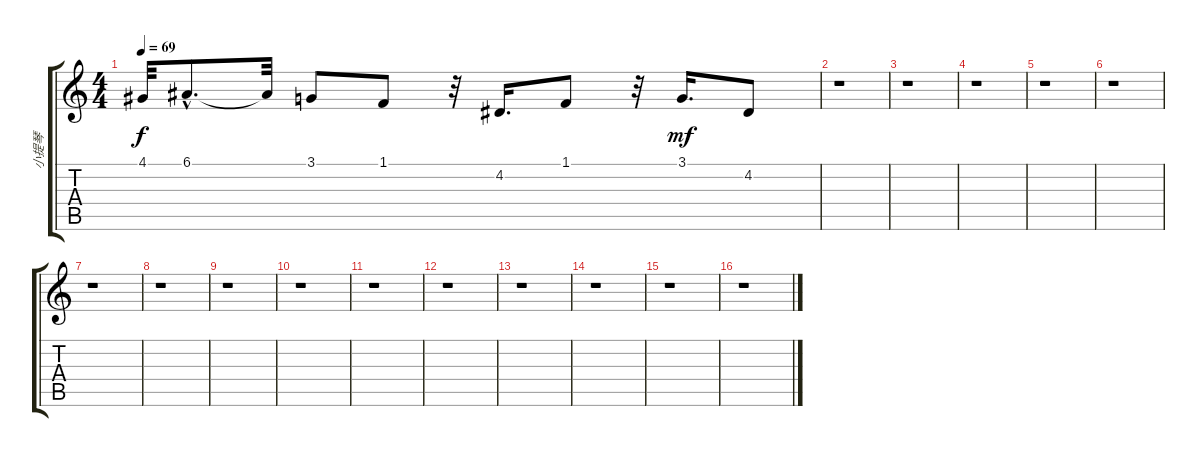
\track ("小提琴" "小提琴") {instrument violin}
\staff {score tabs}
\tuning (E4 B3 G3 D3 A2 E2) {hide}
\ts (4 4)
\tempo 69
\clef g2
\ks c
4.1{t}.32{dy f} 6.1{hac}.8{d} 6.1{t}.32 3.1.8 1.1.8 r.32 4.2.16{d} 1.1.8 r.32 3.1.16{d dy mf} 4.2.8 |
r.1 |
r.1 |
r.1 |
r.1 |
r.1 |
r.1 |
r.1 |
r.1 |
r.1 |
r.1 |
r.1 |
r.1 |
r.1 |
r.1 |
r.1
